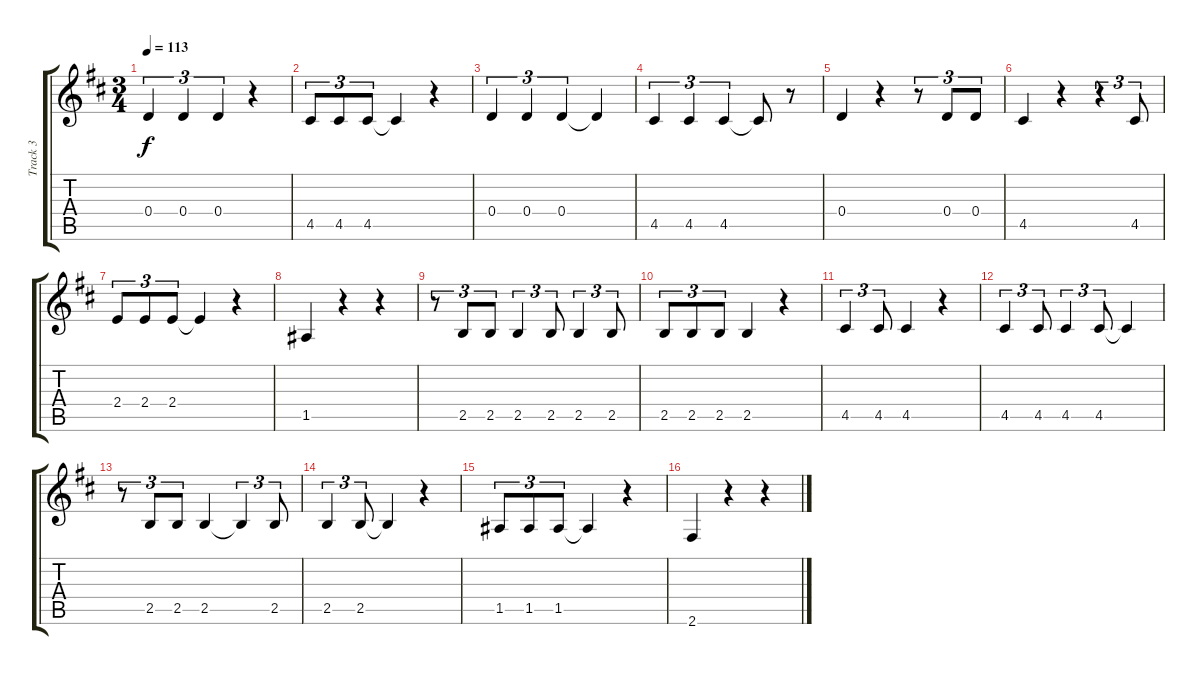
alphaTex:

\track ("Track 3" "Track 3") {instrument baritonesax}
\staff {score tabs}
\tuning (E5 B4 G4 D4 A3 E3) {hide}
\ts (3 4)
\tempo 113
\clef g2
\ks d
0.4.4{tu (3 2) dy f} 0.4.4{tu (3 2)} 0.4.4{tu (3 2)} r.4 |
4.5.8{tu (3 2)} 4.5.8{tu (3 2)} 4.5.8{tu (3 2)} 4.5{t}.4 r.4 |
0.4.4{tu (3 2)} 0.4.4{tu (3 2)} 0.4.4{tu (3 2)} 0.4{t}.4 |
4.5.4{tu (3 2)} 4.5.4{tu (3 2)} 4.5.4{tu (3 2)} 4.5{t}.8 r.8 |
0.4.4 r.4 r.8{tu (3 2)} 0.4.8{tu (3 2)} 0.4.8{tu (3 2)} |
4.5.4 r.4 r.4{tu (3 2)} 4.5.8{tu (3 2)} |
2.4.8{tu (3 2)} 2.4.8{tu (3 2)} 2.4.8{tu (3 2)} 2.4{t}.4 r.4 |
1.5.4 r.4 r.4 |
r.8{tu (3 2)} 2.5.8{tu (3 2)} 2.5.8{tu (3 2)} 2.5.4{tu (3 2)} 2.5.8{tu (3 2)} 2.5.4{tu (3 2)} 2.5.8{tu (3 2)} |
2.5.8{tu (3 2)} 2.5.8{tu (3 2)} 2.5.8{tu (3 2)} 2.5.4 r.4 |
4.5.4{tu (3 2)} 4.5.8{tu (3 2)} 4.5.4 r.4 |
4.5.4{tu (3 2)} 4.5.8{tu (3 2)} 4.5.4{tu (3 2)} 4.5.8{tu (3 2)} 4.5{t}.4 |
r.8{tu (3 2)} 2.5.8{tu (3 2)} 2.5.8{tu (3 2)} 2.5.4 2.5{t}.4{tu (3 2)} 2.5.8{tu (3 2)} |
2.5.4{tu (3 2)} 2.5.8{tu (3 2)} 2.5{t}.4 r.4 |
1.5.8{tu (3 2)} 1.5.8{tu (3 2)} 1.5.8{tu (3 2)} 1.5{t}.4 r.4 |
2.6.4 r.4 r.4
